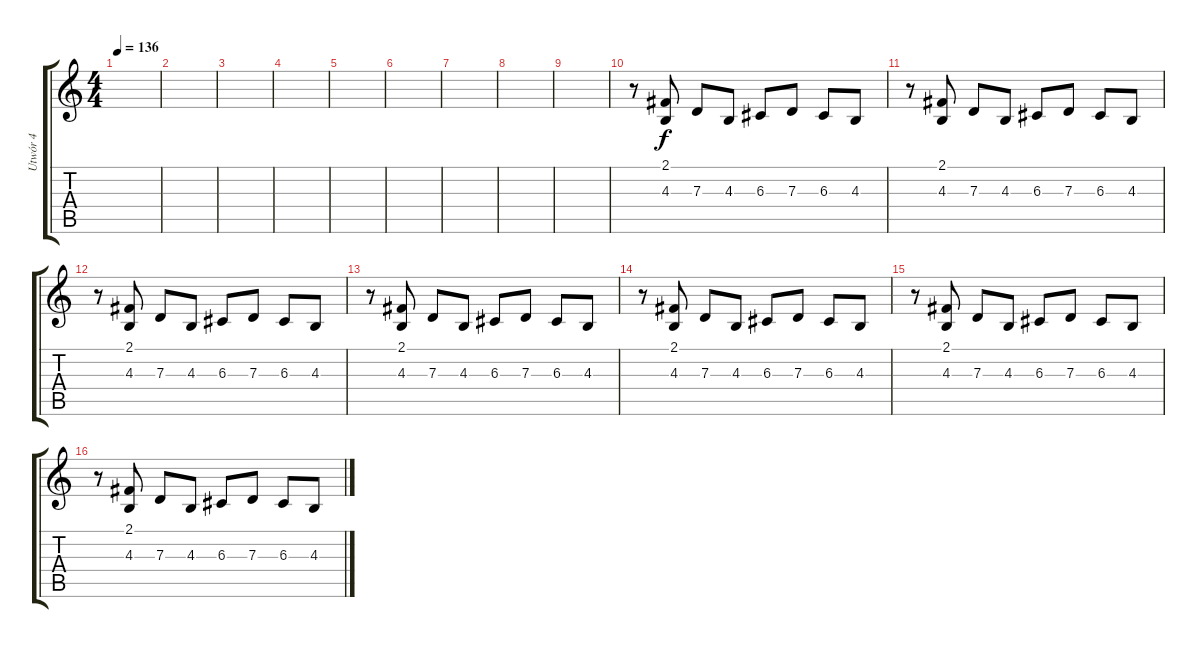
\track ("Utwór 4" "Utwór 4") {instrument harmonica}
\staff {score tabs}
\tuning (E4 B3 G3 D3 A2 E2) {hide}
\ts (4 4)
\tempo 136
\clef g2
\ks c
|
|
|
|
|
|
|
|
|
r.8{instrument tangoaccordion} (2.1 4.3).8 7.3.8 4.3.8 6.3.8 7.3.8 6.3.8 4.3.8 |
r.8 (2.1 4.3).8 7.3.8 4.3.8 6.3.8 7.3.8 6.3.8 4.3.8 |
r.8 (2.1 4.3).8 7.3.8 4.3.8 6.3.8 7.3.8 6.3.8 4.3.8 |
r.8 (2.1 4.3).8 7.3.8 4.3.8 6.3.8 7.3.8 6.3.8 4.3.8 |
r.8 (2.1 4.3).8 7.3.8 4.3.8 6.3.8 7.3.8 6.3.8 4.3.8 |
r.8 (2.1 4.3).8 7.3.8 4.3.8 6.3.8 7.3.8 6.3.8 4.3.8 |
r.8 (2.1 4.3).8 7.3.8 4.3.8 6.3.8 7.3.8 6.3.8 4.3.8
